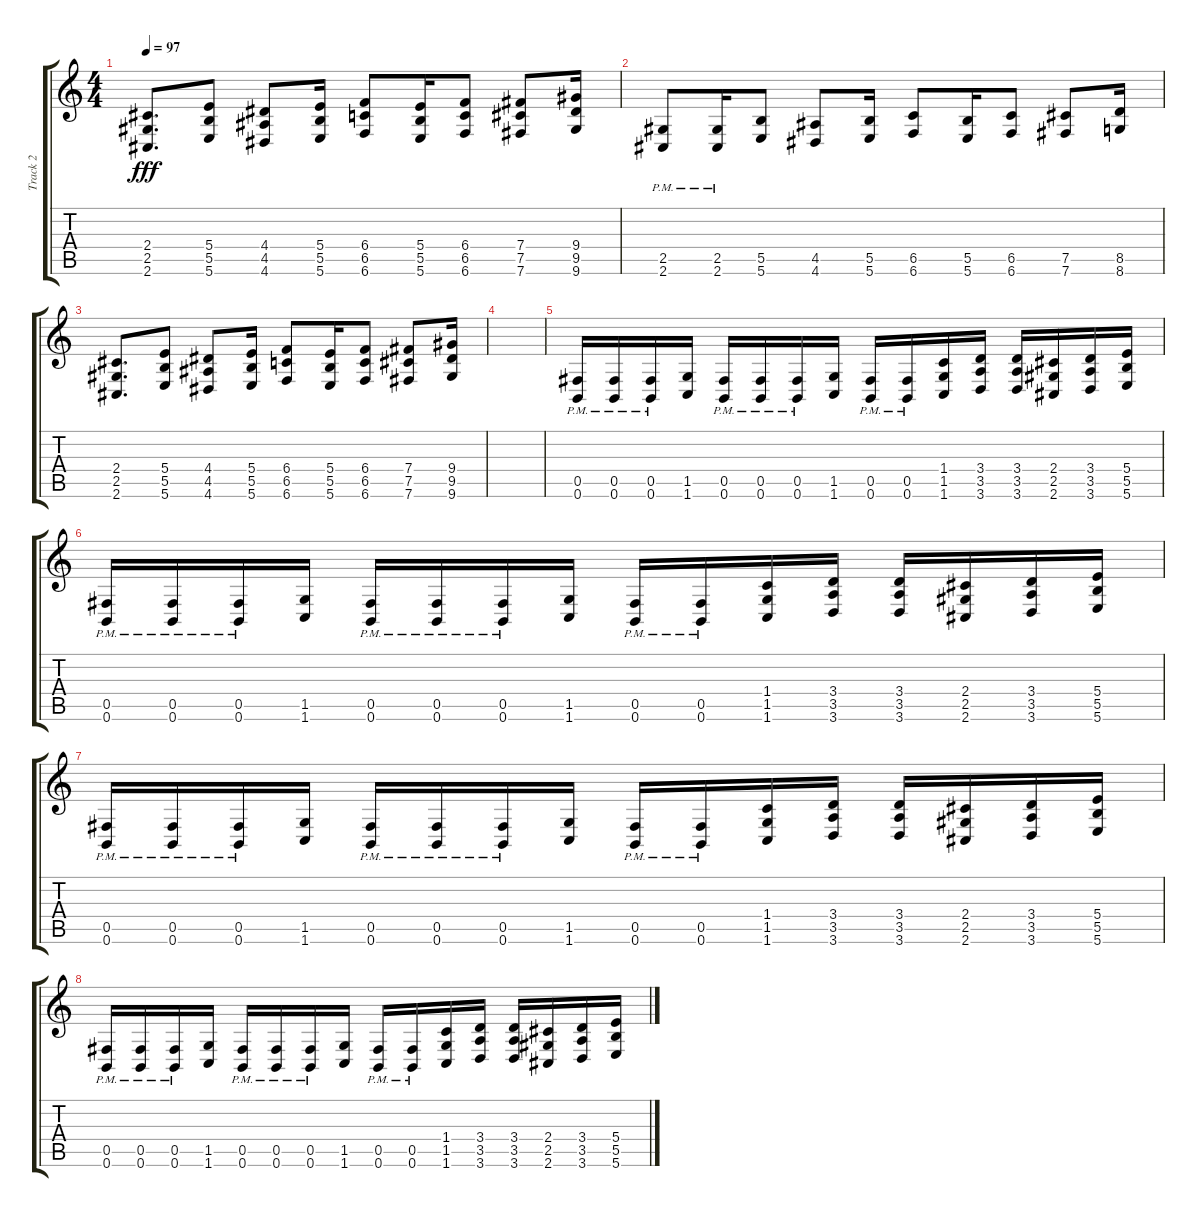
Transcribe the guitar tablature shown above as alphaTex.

\track ("Track 2" "Track 2") {instrument distortionguitar}
\staff {score tabs}
\tuning (Db4 Ab3 E3 B2 Gb2 B1) {hide}
\ts (4 4)
\tempo 97
\clef g2
\ks c
(2.4 2.5 2.6).8{d dy fff} (5.4 5.5 5.6).8 (4.4 4.5 4.6).8 (5.4 5.5 5.6).16 (6.4 6.5 6.6).8 (5.4 5.5 5.6).16 (6.4 6.5 6.6).8 (7.4 7.5 7.6).8 (9.4 9.5 9.6).16 |
(2.5{pm} 2.6{pm}).8 (2.5{pm} 2.6{pm}).16 (5.5 5.6).8 (4.5 4.6).8 (5.5 5.6).16 (6.5 6.6).8 (5.5 5.6).16 (6.5 6.6).8 (7.5 7.6).8 (8.5 8.6).16 |
(2.4 2.5 2.6).8{d} (5.4 5.5 5.6).8 (4.4 4.5 4.6).8 (5.4 5.5 5.6).16 (6.4 6.5 6.6).8 (5.4 5.5 5.6).16 (6.4 6.5 6.6).8 (7.4 7.5 7.6).8 (9.4 9.5 9.6).16 |
|
(0.5{pm} 0.6{pm}).16 (0.5{pm} 0.6{pm}).16 (0.5{pm} 0.6{pm}).16 (1.5 1.6).16 (0.5{pm} 0.6{pm}).16 (0.5{pm} 0.6{pm}).16 (0.5{pm} 0.6{pm}).16 (1.5 1.6).16 (0.5{pm} 0.6{pm}).16 (0.5{pm} 0.6{pm}).16 (1.4 1.5 1.6).16 (3.4 3.5 3.6).16 (3.4 3.5 3.6).16 (2.4 2.5 2.6).16 (3.4 3.5 3.6).16 (5.4 5.5 5.6).16 |
(0.5{pm} 0.6{pm}).16 (0.5{pm} 0.6{pm}).16 (0.5{pm} 0.6{pm}).16 (1.5 1.6).16 (0.5{pm} 0.6{pm}).16 (0.5{pm} 0.6{pm}).16 (0.5{pm} 0.6{pm}).16 (1.5 1.6).16 (0.5{pm} 0.6{pm}).16 (0.5{pm} 0.6{pm}).16 (1.4 1.5 1.6).16 (3.4 3.5 3.6).16 (3.4 3.5 3.6).16 (2.4 2.5 2.6).16 (3.4 3.5 3.6).16 (5.4 5.5 5.6).16 |
(0.5{pm} 0.6{pm}).16 (0.5{pm} 0.6{pm}).16 (0.5{pm} 0.6{pm}).16 (1.5 1.6).16 (0.5{pm} 0.6{pm}).16 (0.5{pm} 0.6{pm}).16 (0.5{pm} 0.6{pm}).16 (1.5 1.6).16 (0.5{pm} 0.6{pm}).16 (0.5{pm} 0.6{pm}).16 (1.4 1.5 1.6).16 (3.4 3.5 3.6).16 (3.4 3.5 3.6).16 (2.4 2.5 2.6).16 (3.4 3.5 3.6).16 (5.4 5.5 5.6).16 |
(0.5{pm} 0.6{pm}).16 (0.5{pm} 0.6{pm}).16 (0.5{pm} 0.6{pm}).16 (1.5 1.6).16 (0.5{pm} 0.6{pm}).16 (0.5{pm} 0.6{pm}).16 (0.5{pm} 0.6{pm}).16 (1.5 1.6).16 (0.5{pm} 0.6{pm}).16 (0.5{pm} 0.6{pm}).16 (1.4 1.5 1.6).16 (3.4 3.5 3.6).16 (3.4 3.5 3.6).16 (2.4 2.5 2.6).16 (3.4 3.5 3.6).16 (5.4 5.5 5.6).16
